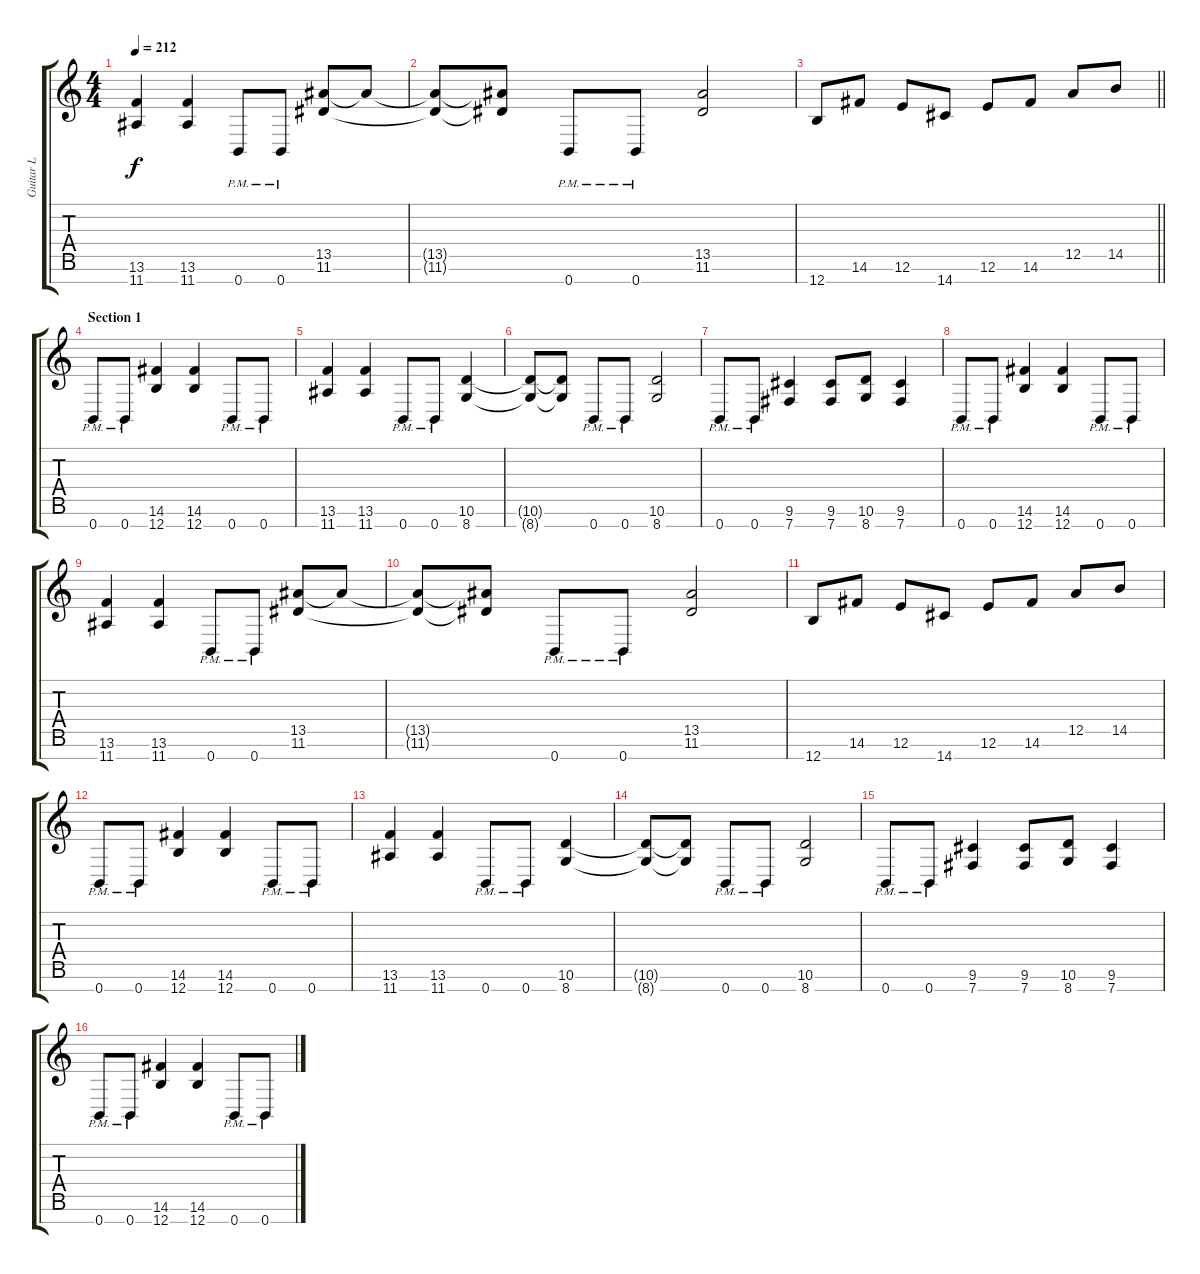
\track ("Guitar L" "Guitar L") {instrument distortionguitar}
\staff {score tabs}
\tuning (E4 B3 G3 D3 A2 E2 B1) {hide}
\ts (4 4)
\tempo 212
\clef g2
\ks c
(13.6 11.7).4{dy f} (13.6 11.7).4 0.7{pm}.8 0.7{pm}.8 (13.5 11.6).8 13.5{t}.8 |
(13.5{t} 11.6{t}).8 (13.5{t} 11.6{t}).8 0.7{pm}.8 0.7{pm}.8 (13.5 11.6).2 |
\barLineRight lightlight
12.7.8 14.6.8 12.6.8 14.7.8 12.6.8 14.6.8 12.5.8 14.5.8 |
\section ("" "Section 1")
0.7{pm}.8 0.7{pm}.8 (14.6 12.7).4 (14.6 12.7).4 0.7{pm}.8 0.7{pm}.8 |
(13.6 11.7).4 (13.6 11.7).4 0.7{pm}.8 0.7{pm}.8 (10.6 8.7).4 |
(10.6{t} 8.7{t}).8 (10.6{t} 8.7{t}).8 0.7{pm}.8 0.7{pm}.8 (10.6 8.7).2 |
0.7{pm}.8 0.7{pm}.8 (9.6 7.7).4 (9.6 7.7).8 (10.6 8.7).8 (9.6 7.7).4 |
0.7{pm}.8 0.7{pm}.8 (14.6 12.7).4 (14.6 12.7).4 0.7{pm}.8 0.7{pm}.8 |
(13.6 11.7).4 (13.6 11.7).4 0.7{pm}.8 0.7{pm}.8 (13.5 11.6).8 13.5{t}.8 |
(13.5{t} 11.6{t}).8 (13.5{t} 11.6{t}).8 0.7{pm}.8 0.7{pm}.8 (13.5 11.6).2 |
12.7.8 14.6.8 12.6.8 14.7.8 12.6.8 14.6.8 12.5.8 14.5.8 |
0.7{pm}.8 0.7{pm}.8 (14.6 12.7).4 (14.6 12.7).4 0.7{pm}.8 0.7{pm}.8 |
(13.6 11.7).4 (13.6 11.7).4 0.7{pm}.8 0.7{pm}.8 (10.6 8.7).4 |
(10.6{t} 8.7{t}).8 (10.6{t} 8.7{t}).8 0.7{pm}.8 0.7{pm}.8 (10.6 8.7).2 |
0.7{pm}.8 0.7{pm}.8 (9.6 7.7).4 (9.6 7.7).8 (10.6 8.7).8 (9.6 7.7).4 |
0.7{pm}.8 0.7{pm}.8 (14.6 12.7).4 (14.6 12.7).4 0.7{pm}.8 0.7{pm}.8
